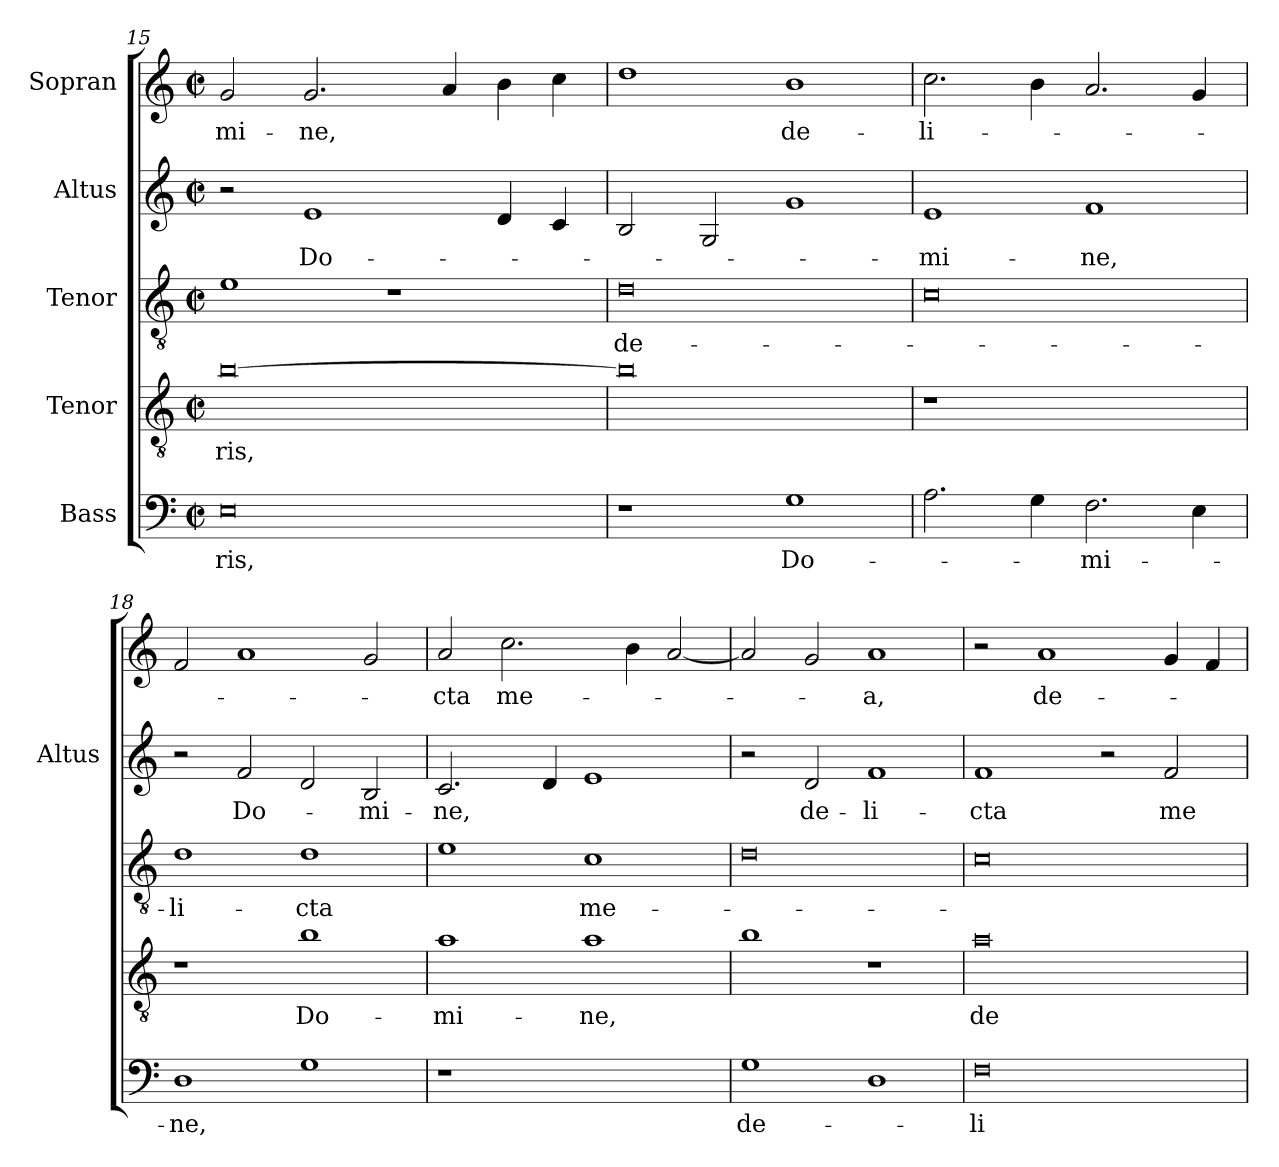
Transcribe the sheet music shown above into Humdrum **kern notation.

**kern	**text	**kern	**text	**kern	**text	**kern	**text	**kern	**text
*part5	*part5	*part4	*part4	*part3	*part3	*part2	*part2	*part1	*part1
*staff5	*staff5	*staff4	*staff4	*staff3	*staff3	*staff2	*staff2	*staff1	*staff1
*I"Bass	*	*I"Tenor	*	*I"Tenor	*	*I"Altus	*	*I"Sopran	*
*	*	*	*	*	*	*I'Altus	*	*	*
!!LO:PB:g=z
*clefF4	*	*clefGv2	*	*clefGv2	*	*clefG2	*	*clefG2	*
*	*	*ITrd7c12	*	*ITrd7c12	*	*	*	*	*
*k[]	*	*k[]	*	*k[]	*	*k[]	*	*k[]	*
*C:	*	*C:	*	*C:	*	*C:	*	*C:	*
*M2/2	*	*M2/2	*	*M2/2	*	*M2/2	*	*M2/2	*
*met(c|)	*	*met(c|)	*	*met(c|)	*	*met(c|)	*	*met(c|)	*
=15	=15	=15	=15	=15	=15	=15	=15	=15	=15
!	!LO:LY:b:color=#000000	!	!	!	!	!	!	!	!
!	!	!	!LO:LY:b:color=#000000	!	!	!	!	!	!
!	!	!	!	!	!	!	!	!	!LO:LY:b:color=#000000
0Ei	-ris,	[<0Bi	-ris,	1Ei	.	2r	.	2gi/	-mi-
!	!	!	!	!	!	!	!LO:LY:b:color=#000000	!	!
!	!	!	!	!	!	!	!	!	!LO:LY:b:color=#000000
.	.	.	.	.	.	1ei	Do-	2.gi/	-ne,
.	.	.	.	1r	.	.	.	.	.
.	.	.	.	.	.	.	.	4ai/	.
.	.	.	.	.	.	4di/	.	4bi\	.
.	.	.	.	.	.	4ci/	.	4cci\	.
=16	=16	=16	=16	=16	=16	=16	=16	=16	=16
!	!	!	!	!	!LO:LY:b:color=#000000	!	!	!	!
1r	.	0Bi]	.	0Di	de-	2Bi/	.	1ddi	.
.	.	.	.	.	.	2Gi/	.	.	.
!	!LO:LY:b:color=#000000	!	!	!	!	!	!	!	!
!	!	!	!	!	!	!	!	!	!LO:LY:b:color=#000000
1Gi	Do-	.	.	.	.	1gi	.	1bi	de-
=17	=17	=17	=17	=17	=17	=17	=17	=17	=17
!	!	!LO:N:vis=1	!	!	!	!	!	!	!
!	!	!	!	!	!	!	!LO:LY:b:color=#000000	!	!
!	!	!	!	!	!	!	!	!	!LO:LY:b:color=#000000
2.Ai\	.	1r	.	0Ci	.	1ei	-mi-	2.cci\	-li-
4Gi\	.	.	.	.	.	.	.	4bi\	.
!	!LO:LY:b:color=#000000	!	!	!	!	!	!	!	!
!	!	!	!	!	!	!	!LO:LY:b:color=#000000	!	!
2.Fi\	-mi-	1ryy	.	.	.	1fi	-ne,	2.ai/	.
4Ei\	.	.	.	.	.	.	.	4gi/	.
=18	=18	=18	=18	=18	=18	=18	=18	=18	=18
!	!LO:LY:b:color=#000000	!	!	!	!	!	!	!	!
!	!	!	!	!	!LO:LY:b:color=#000000	!	!	!	!
1Di	-ne,	1r	.	1Di	-li-	2r	.	2fi/	.
!	!	!	!	!	!	!	!LO:LY:b:color=#000000	!	!
.	.	.	.	.	.	2fi/	Do-	1ai	.
!	!	!	!LO:LY:b:color=#000000	!	!	!	!	!	!
!	!	!	!	!	!LO:LY:b:color=#000000	!	!	!	!
1Gi	.	1Bi	Do-	1Di	-cta	2di/	.	.	.
!	!	!	!	!	!	!	!LO:LY:b:color=#000000	!	!
.	.	.	.	.	.	2Bi/	-mi-	2gi/	.
=19	=19	=19	=19	=19	=19	=19	=19	=19	=19
!LO:N:vis=1	!	!	!	!	!	!	!	!	!
!	!	!	!LO:LY:b:color=#000000	!	!	!	!	!	!
!	!	!	!	!	!	!	!LO:LY:b:color=#000000	!	!
!	!	!	!	!	!	!	!	!	!LO:LY:b:color=#000000
1r	.	1Ai	-mi-	1Ei	.	2.ci/	-ne,	2ai/	-cta
!	!	!	!	!	!	!	!	!	!LO:LY:b:color=#000000
.	.	.	.	.	.	.	.	2.cci\	me-
.	.	.	.	.	.	4di/	.	.	.
!	!	!	!LO:LY:b:color=#000000	!	!	!	!	!	!
!	!	!	!	!	!LO:LY:b:color=#000000	!	!	!	!
1ryy	.	1Ai	-ne,	1Ci	me-	1ei	.	.	.
.	.	.	.	.	.	.	.	4bi\	.
.	.	.	.	.	.	.	.	[<2ai/	.
=20	=20	=20	=20	=20	=20	=20	=20	=20	=20
!	!LO:LY:b:color=#000000	!	!	!	!	!	!	!	!
1Gi	de-	1Bi	.	0Di	.	2r	.	2ai/]	.
!	!	!	!	!	!	!	!LO:LY:b:color=#000000	!	!
.	.	.	.	.	.	2di/	de-	2gi/	.
!	!	!	!	!	!	!	!LO:LY:b:color=#000000	!	!
!	!	!	!	!	!	!	!	!	!LO:LY:b:color=#000000
1Di	.	1r	.	.	.	1fi	-li-	1ai	-a,
=21	=21	=21	=21	=21	=21	=21	=21	=21	=21
!	!LO:LY:b:color=#000000	!	!	!	!	!	!	!	!
!	!	!	!LO:LY:b:color=#000000	!	!	!	!	!	!
!	!	!	!	!	!	!	!LO:LY:b:color=#000000	!	!
0Fi	-li-	0Ai	de-	0Ci	.	1fi	-cta	2r	.
!	!	!	!	!	!	!	!	!	!LO:LY:b:color=#000000
.	.	.	.	.	.	.	.	1ai	de-
.	.	.	.	.	.	2r	.	.	.
!	!	!	!	!	!	!	!LO:LY:b:color=#000000	!	!
.	.	.	.	.	.	2fi/	me-	4gi/	.
.	.	.	.	.	.	.	.	4fi/	.
=	=	=	=	=	=	=	=	=	=
*-	*-	*-	*-	*-	*-	*-	*-	*-	*-
